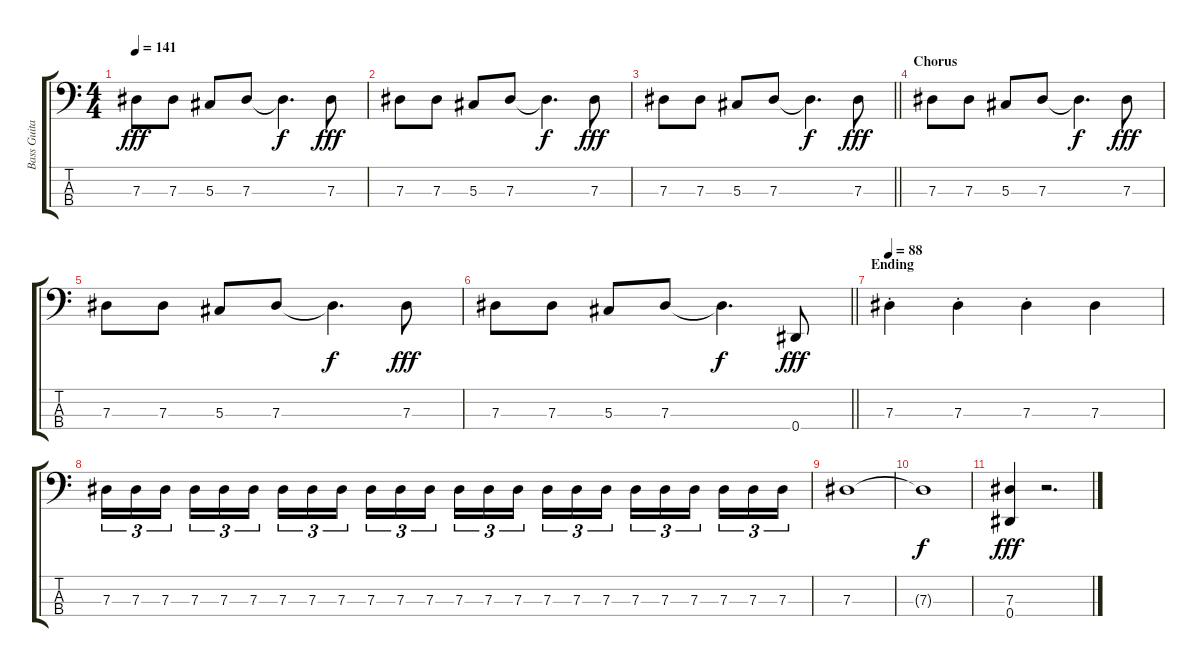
\track ("Bass Guitar" "Bass Guita") {instrument electricbasspick}
\staff {score tabs}
\tuning (Gb2 Db2 Ab1 Eb1) {hide}
\ts (4 4)
\tempo 141
\clef f4
\ks c
7.3.8{dy fff} 7.3.8 5.3.8 7.3.8 7.3{t}.4{d dy f} 7.3.8{dy fff} |
7.3.8 7.3.8 5.3.8 7.3.8 7.3{t}.4{d dy f} 7.3.8{dy fff} |
\barLineRight lightlight
7.3.8 7.3.8 5.3.8 7.3.8 7.3{t}.4{d dy f} 7.3.8{dy fff} |
\section ("" "Chorus")
7.3.8 7.3.8 5.3.8 7.3.8 7.3{t}.4{d dy f} 7.3.8{dy fff} |
7.3.8 7.3.8 5.3.8 7.3.8 7.3{t}.4{d dy f} 7.3.8{dy fff} |
\barLineRight lightlight
7.3.8 7.3.8 5.3.8 7.3.8 7.3{t}.4{d dy f} 0.4.8{dy fff} |
\section ("" "Ending")
\tempo 88
7.3{st}.4 7.3{st}.4 7.3{st}.4 7.3.4 |
7.3.16{tu (3 2) instrument electricbassfinger} 7.3.16{tu (3 2)} 7.3.16{tu (3 2) beam splitsecondary} 7.3.16{tu (3 2)} 7.3.16{tu (3 2)} 7.3.16{tu (3 2)} 7.3.16{tu (3 2)} 7.3.16{tu (3 2)} 7.3.16{tu (3 2) beam splitsecondary} 7.3.16{tu (3 2)} 7.3.16{tu (3 2)} 7.3.16{tu (3 2)} 7.3.16{tu (3 2)} 7.3.16{tu (3 2)} 7.3.16{tu (3 2) beam splitsecondary} 7.3.16{tu (3 2)} 7.3.16{tu (3 2)} 7.3.16{tu (3 2)} 7.3.16{tu (3 2)} 7.3.16{tu (3 2)} 7.3.16{tu (3 2) beam splitsecondary} 7.3.16{tu (3 2)} 7.3.16{tu (3 2)} 7.3.16{tu (3 2)} |
7.3.1 |
7.3{t}.1{dy f} |
(7.3 0.4).4{dy fff} r.2{d}
